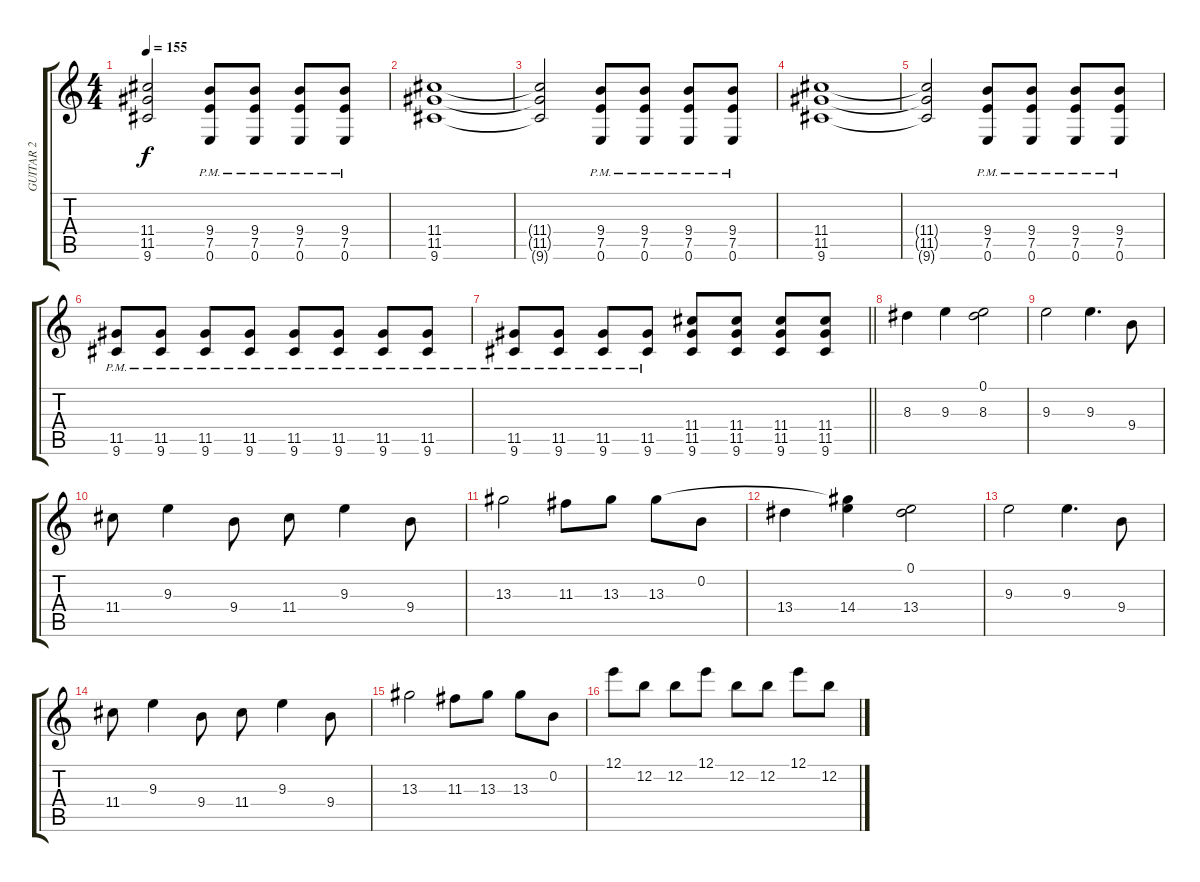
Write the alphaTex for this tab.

\track ("GUITAR 2" "GUITAR 2") {instrument distortionguitar}
\staff {score tabs}
\tuning (E4 B3 G3 D3 A2 E2) {hide}
\ts (4 4)
\tempo 155
\clef g2
\ks c
(11.4{t} 11.5{t} 9.6{t}).2{dy f} (9.4{pm} 7.5 0.6).8 (9.4{pm} 7.5 0.6).8 (9.4{pm} 7.5 0.6).8 (9.4{pm} 7.5 0.6).8 |
(11.4 11.5 9.6).1 |
(11.4{t} 11.5{t} 9.6{t}).2 (9.4{pm} 7.5 0.6).8 (9.4{pm} 7.5 0.6).8 (9.4{pm} 7.5 0.6).8 (9.4{pm} 7.5 0.6).8 |
(11.4 11.5 9.6).1 |
(11.4{t} 11.5{t} 9.6{t}).2 (9.4{pm} 7.5 0.6).8 (9.4{pm} 7.5 0.6).8 (9.4{pm} 7.5 0.6).8 (9.4{pm} 7.5 0.6).8 |
(11.5{pm} 9.6).8 (11.5{pm} 9.6).8 (11.5{pm} 9.6).8 (11.5{pm} 9.6).8 (11.5{pm} 9.6).8 (11.5{pm} 9.6).8 (11.5{pm} 9.6).8 (11.5{pm} 9.6).8 |
\barLineRight lightlight
(11.5{pm} 9.6).8 (11.5{pm} 9.6).8 (11.5{pm} 9.6).8 (11.5{pm} 9.6).8 (11.4 11.5 9.6).8 (11.4 11.5 9.6).8 (11.4 11.5 9.6).8 (11.4 11.5 9.6).8 |
\section ("" "")
8.3.4 9.3.4 (0.1 8.3).2 |
9.3.2 9.3.4{d} 9.4.8 |
11.4.8 9.3.4 9.4.8 11.4.8 9.3.4 9.4.8 |
13.3.2 11.3.8 13.3.8 13.3.8 0.2.8 |
13.4.4 (13.3{t} 14.4).4 (0.1 13.4).2 |
9.3.2 9.3.4{d} 9.4.8 |
11.4.8 9.3.4 9.4.8 11.4.8 9.3.4 9.4.8 |
13.3.2 11.3.8 13.3.8 13.3.8 0.2.8 |
12.1.8 12.2.8 12.2.8 12.1.8 12.2.8 12.2.8 12.1.8 12.2.8
